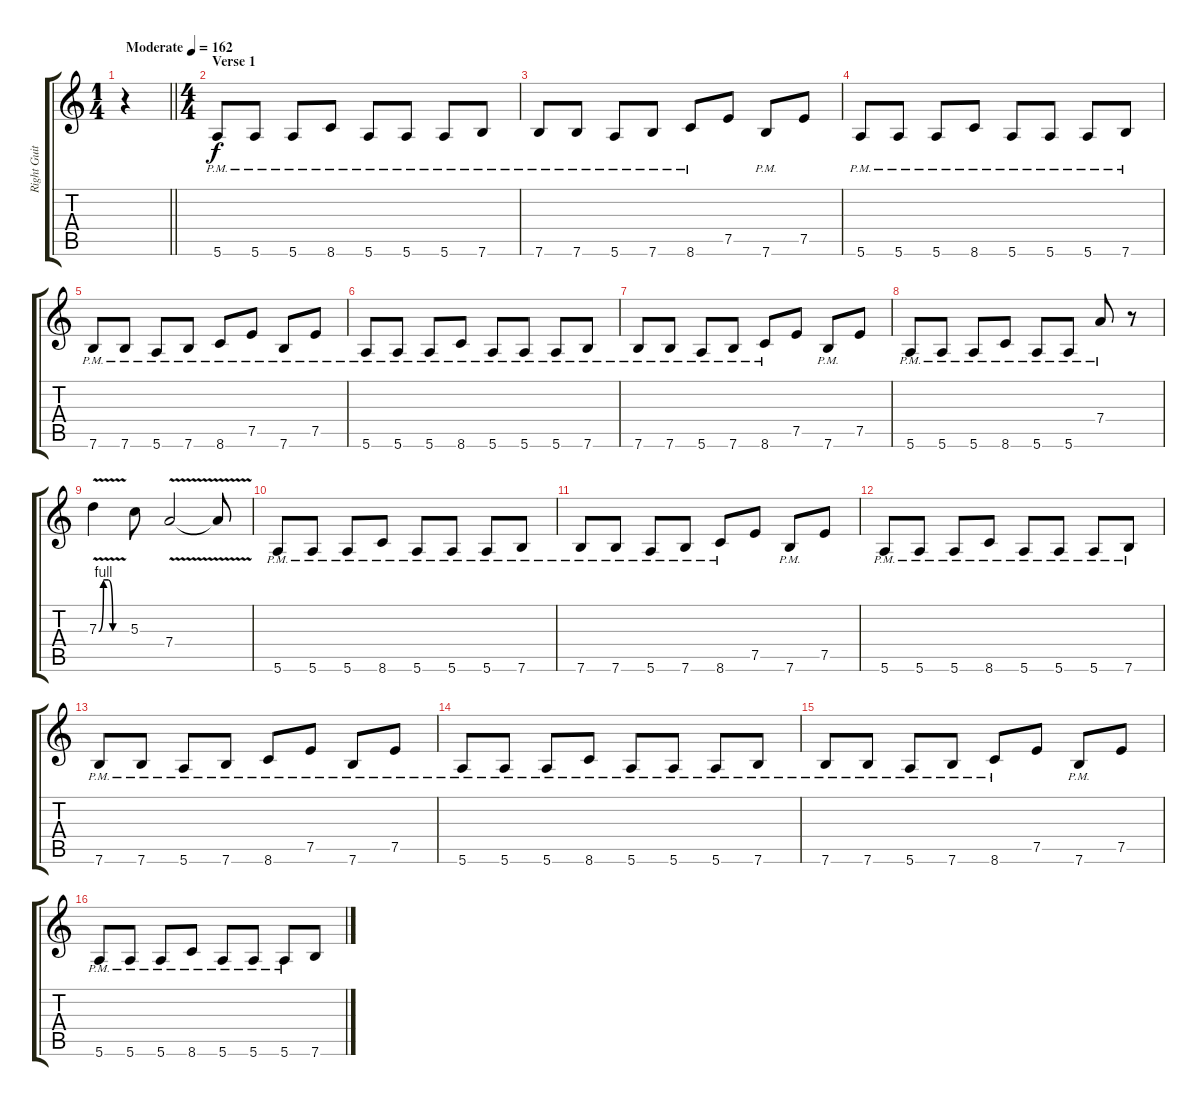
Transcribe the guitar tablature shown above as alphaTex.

\track ("Right Guitar" "Right Guit") {instrument distortionguitar}
\staff {score tabs}
\tuning (E4 B3 G3 D3 A2 E2) {hide}
\ts (1 4)
\tempo (162 "Moderate")
\clef g2
\barLineRight lightlight
\ks c
r.4{dy f instrument distortionguitar} |
\ts (4 4)
\section ("" "Verse 1")
\ks aminor
5.6{pm}.8 5.6{pm}.8 5.6{pm}.8 8.6{pm}.8 5.6{pm}.8 5.6{pm}.8 5.6{pm}.8 7.6{pm}.8 |
7.6{pm}.8 7.6{pm}.8 5.6{pm}.8 7.6{pm}.8 8.6{pm}.8 7.5.8 7.6{pm}.8 7.5.8 |
5.6{pm}.8 5.6{pm}.8 5.6{pm}.8 8.6{pm}.8 5.6{pm}.8 5.6{pm}.8 5.6{pm}.8 7.6{pm}.8 |
7.6{pm}.8 7.6{pm}.8 5.6{pm}.8 7.6{pm}.8 8.6{pm}.8 7.5{pm}.8 7.6{pm}.8 7.5{pm}.8 |
5.6{pm}.8 5.6{pm}.8 5.6{pm}.8 8.6{pm}.8 5.6{pm}.8 5.6{pm}.8 5.6{pm}.8 7.6{pm}.8 |
7.6{pm}.8 7.6{pm}.8 5.6{pm}.8 7.6{pm}.8 8.6{pm}.8 7.5.8 7.6{pm}.8 7.5.8 |
5.6{pm}.8 5.6{pm}.8 5.6{pm}.8 8.6{pm}.8 5.6{pm}.8 5.6{pm}.8 7.4{pm}.8 r.8 |
7.3{be (custom 0 0 10 4 20 4 30 0 60 0) v}.4 5.3.8 7.4{v}.2 7.4{t}.8 |
5.6{pm}.8 5.6{pm}.8 5.6{pm}.8 8.6{pm}.8 5.6{pm}.8 5.6{pm}.8 5.6{pm}.8 7.6{pm}.8 |
7.6{pm}.8 7.6{pm}.8 5.6{pm}.8 7.6{pm}.8 8.6{pm}.8 7.5.8 7.6{pm}.8 7.5.8 |
5.6{pm}.8 5.6{pm}.8 5.6{pm}.8 8.6{pm}.8 5.6{pm}.8 5.6{pm}.8 5.6{pm}.8 7.6{pm}.8 |
7.6{pm}.8 7.6{pm}.8 5.6{pm}.8 7.6{pm}.8 8.6{pm}.8 7.5{pm}.8 7.6{pm}.8 7.5{pm}.8 |
5.6{pm}.8 5.6{pm}.8 5.6{pm}.8 8.6{pm}.8 5.6{pm}.8 5.6{pm}.8 5.6{pm}.8 7.6{pm}.8 |
7.6{pm}.8 7.6{pm}.8 5.6{pm}.8 7.6{pm}.8 8.6{pm}.8 7.5.8 7.6{pm}.8 7.5.8 |
5.6{pm}.8 5.6{pm}.8 5.6{pm}.8 8.6{pm}.8 5.6{pm}.8 5.6{pm}.8 5.6{pm}.8 7.6.8
